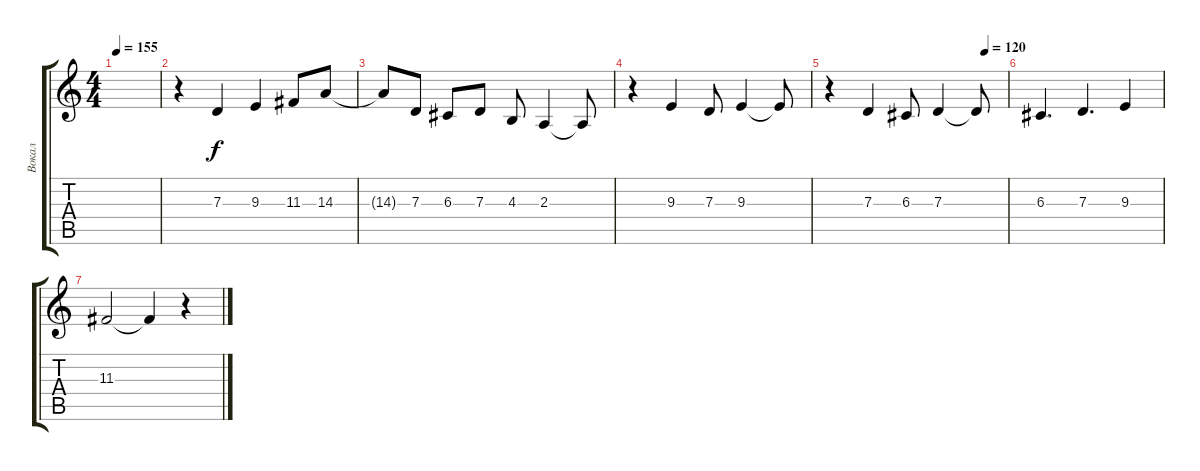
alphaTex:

\track ("Вокал" "Вокал") {instrument lead6voice}
\staff {score tabs}
\tuning (E4 B3 G3 D3 A2 E2) {hide}
\ts (4 4)
\tempo 155
\clef g2
\ks c
|
r.4 7.3.4 9.3.4 11.3.8 14.3.8 |
14.3{t}.8 7.3.8 6.3.8 7.3.8 4.3.8 2.3.4 2.3{t}.8 |
r.4 9.3.4 7.3.8 9.3.4 9.3{t}.8 |
\tempo (120 0.875)
r.4 7.3.4 6.3.8 7.3.4 7.3{t}.8 |
6.3.4{d} 7.3.4{d} 9.3.4 |
11.3.2 11.3{t}.4 r.4
